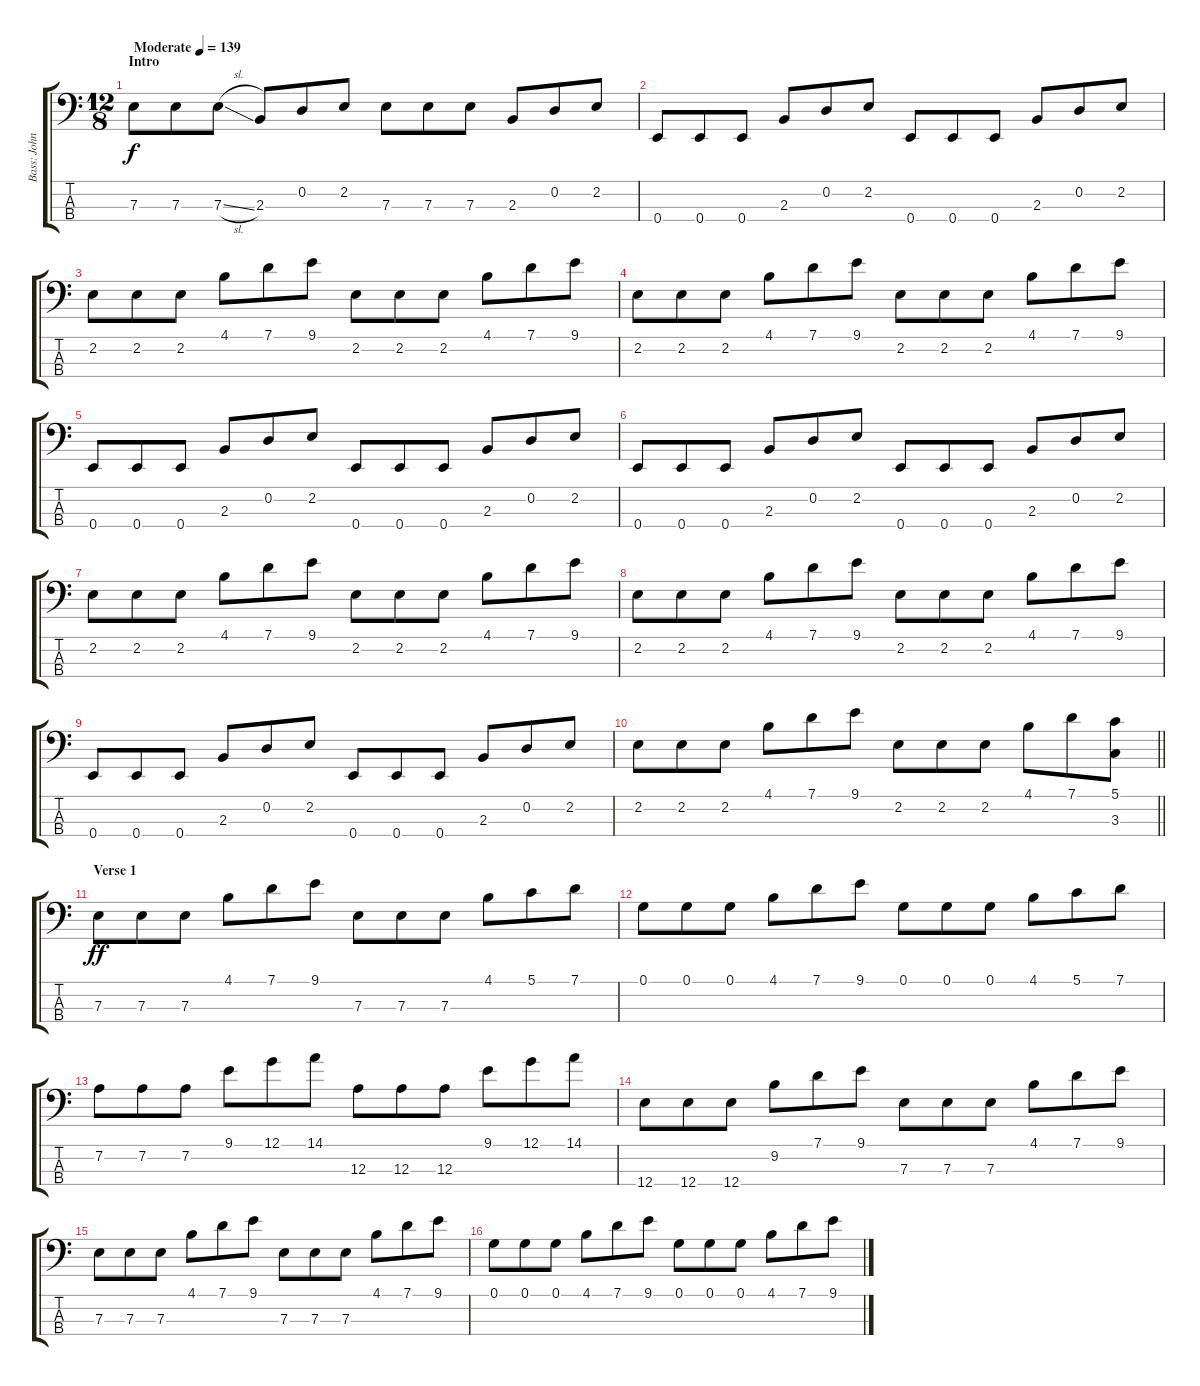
\track ("Bass: John Lodge" "Bass: John") {instrument electricbassfinger}
\staff {score tabs}
\tuning (G2 D2 A1 E1) {hide}
\ts (12 8)
\section ("" "Intro")
\tempo (139 "Moderate")
\clef f4
\ks c
7.3.8{dy f instrument electricbassfinger} 7.3.8 7.3{sl}.8 2.3.8 0.2.8 2.2.8 7.3.8 7.3.8 7.3.8 2.3.8 0.2.8 2.2.8 |
0.4.8 0.4.8 0.4.8 2.3.8 0.2.8 2.2.8 0.4.8 0.4.8 0.4.8 2.3.8 0.2.8 2.2.8 |
2.2.8 2.2.8 2.2.8 4.1.8 7.1.8 9.1.8 2.2.8 2.2.8 2.2.8 4.1.8 7.1.8 9.1.8 |
2.2.8 2.2.8 2.2.8 4.1.8 7.1.8 9.1.8 2.2.8 2.2.8 2.2.8 4.1.8 7.1.8 9.1.8 |
0.4.8 0.4.8 0.4.8 2.3.8 0.2.8 2.2.8 0.4.8 0.4.8 0.4.8 2.3.8 0.2.8 2.2.8 |
0.4.8 0.4.8 0.4.8 2.3.8 0.2.8 2.2.8 0.4.8 0.4.8 0.4.8 2.3.8 0.2.8 2.2.8 |
2.2.8 2.2.8 2.2.8 4.1.8 7.1.8 9.1.8 2.2.8 2.2.8 2.2.8 4.1.8 7.1.8 9.1.8 |
2.2.8 2.2.8 2.2.8 4.1.8 7.1.8 9.1.8 2.2.8 2.2.8 2.2.8 4.1.8 7.1.8 9.1.8 |
0.4.8 0.4.8 0.4.8 2.3.8 0.2.8 2.2.8 0.4.8 0.4.8 0.4.8 2.3.8 0.2.8 2.2.8 |
\barLineRight lightlight
2.2.8 2.2.8 2.2.8 4.1.8 7.1.8 9.1.8 2.2.8 2.2.8 2.2.8 4.1.8 7.1.8 (5.1 3.3).8 |
\section ("" "Verse 1")
7.3.8{dy ff} 7.3.8 7.3.8 4.1.8 7.1.8 9.1.8 7.3.8 7.3.8 7.3.8 4.1.8 5.1.8 7.1.8 |
0.1.8 0.1.8 0.1.8 4.1.8 7.1.8 9.1.8 0.1.8 0.1.8 0.1.8 4.1.8 5.1.8 7.1.8 |
7.2.8 7.2.8 7.2.8 9.1.8 12.1.8 14.1.8 12.3.8 12.3.8 12.3.8 9.1.8 12.1.8 14.1.8 |
12.4.8 12.4.8 12.4.8 9.2.8 7.1.8 9.1.8 7.3.8 7.3.8 7.3.8 4.1.8 7.1.8 9.1.8 |
7.3.8 7.3.8 7.3.8 4.1.8 7.1.8 9.1.8 7.3.8 7.3.8 7.3.8 4.1.8 7.1.8 9.1.8 |
0.1.8 0.1.8 0.1.8 4.1.8 7.1.8 9.1.8 0.1.8 0.1.8 0.1.8 4.1.8 7.1.8 9.1.8
